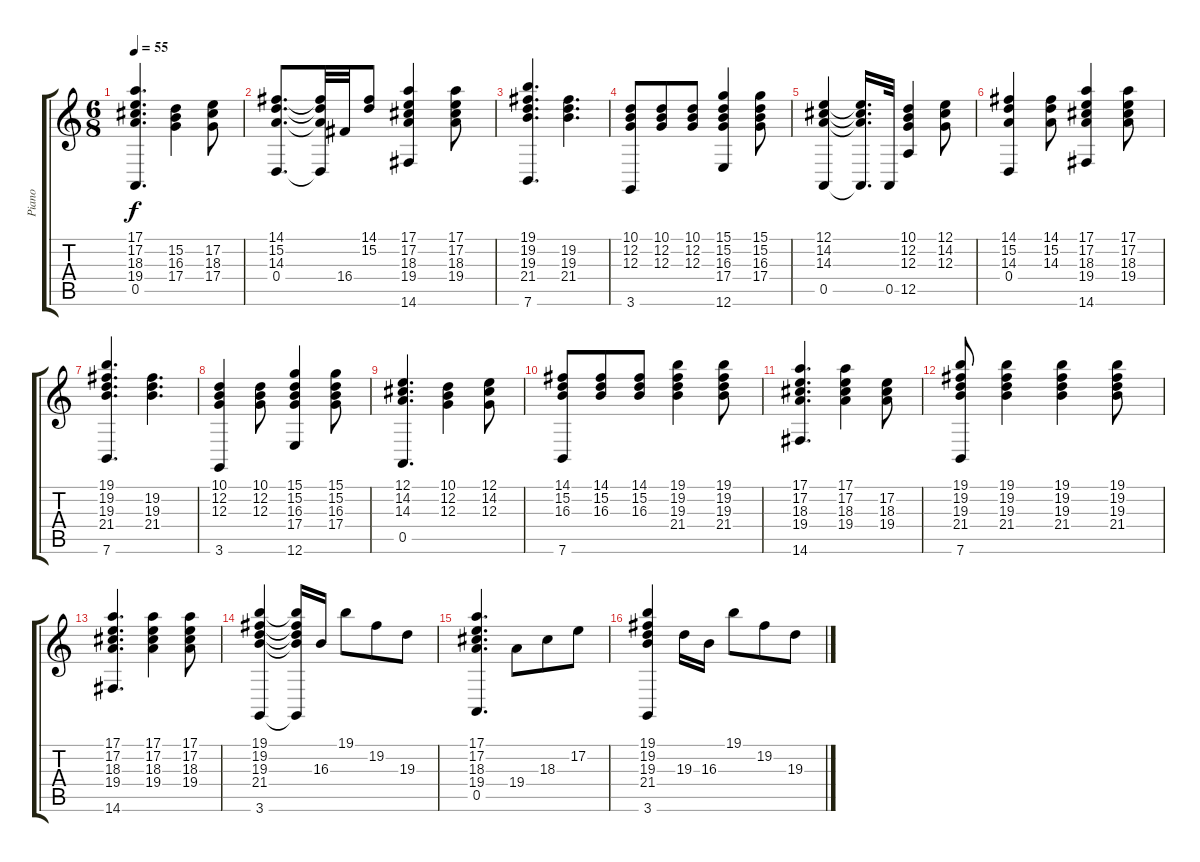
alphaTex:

\track ("Piano      " "Piano     ") {instrument electricpiano2}
\staff {score tabs}
\tuning (E4 B3 G3 D3 A2 E2) {hide}
\ts (6 8)
\tempo 55
\clef g2
\ks c
(17.1 17.2 18.3 19.4 0.5).4{d dy f} (15.2 16.3 17.4).4 (17.2 18.3 17.4).8 |
(14.1 15.2 14.3 0.4).8{d} (14.1{t} 15.2{t} 14.3{t} 0.4{t}).32 16.4.32 (14.1 15.2).8 (17.1 17.2 18.3 19.4 14.6).4 (17.1 17.2 18.3 19.4).8 |
(19.1 19.2 19.3 21.4 7.6).4{d} (19.2 19.3 21.4).4{d} |
(10.1 12.2 12.3 3.6).8 (10.1 12.2 12.3).8 (10.1 12.2 12.3).8 (15.1 15.2 16.3 17.4 12.6).4 (15.1 15.2 16.3 17.4).8 |
(12.1 14.2 14.3 0.5).4 (12.1{t} 14.2{t} 14.3{t} 0.5{t}).16{d} 0.5.32 (10.1 12.2 12.3 12.5).4 (12.1 14.2 12.3).8 |
(14.1 15.2 14.3 0.4).4 (14.1 15.2 14.3).8 (17.1 17.2 18.3 19.4 14.6).4 (17.1 17.2 18.3 19.4).8 |
(19.1 19.2 19.3 21.4 7.6).4{d} (19.2 19.3 21.4).4{d} |
(10.1 12.2 12.3 3.6).4 (10.1 12.2 12.3).8 (15.1 15.2 16.3 17.4 12.6).4 (15.1 15.2 16.3 17.4).8 |
(12.1 14.2 14.3 0.5).4{d} (10.1 12.2 12.3).4 (12.1 14.2 12.3).8 |
(14.1 15.2 16.3 7.6).8 (14.1 15.2 16.3).8 (14.1 15.2 16.3).8 (19.1 19.2 19.3 21.4).4 (19.1 19.2 19.3 21.4).8 |
(17.1 17.2 18.3 19.4 14.6).4{d} (17.1 17.2 18.3 19.4).4 (17.2 18.3 19.4).8 |
(19.1 19.2 19.3 21.4 7.6).8 (19.1 19.2 19.3 21.4).4 (19.1 19.2 19.3 21.4).4 (19.1 19.2 19.3 21.4).8 |
(17.1 17.2 18.3 19.4 14.6).4{d} (17.1 17.2 18.3 19.4).4 (17.1 17.2 18.3 19.4).8 |
(19.1 19.2 19.3 21.4 3.6).4 (19.1{t} 19.2{t} 19.3{t} 21.4{t} 3.6{t}).16 16.3.16 19.1.8 19.2.8 19.3.8 |
(17.1 17.2 18.3 19.4 0.5).4{d} 19.4.8 18.3.8 17.2.8 |
(19.1 19.2 19.3 21.4 3.6).4 19.3.16 16.3.16 19.1.8 19.2.8 19.3.8
